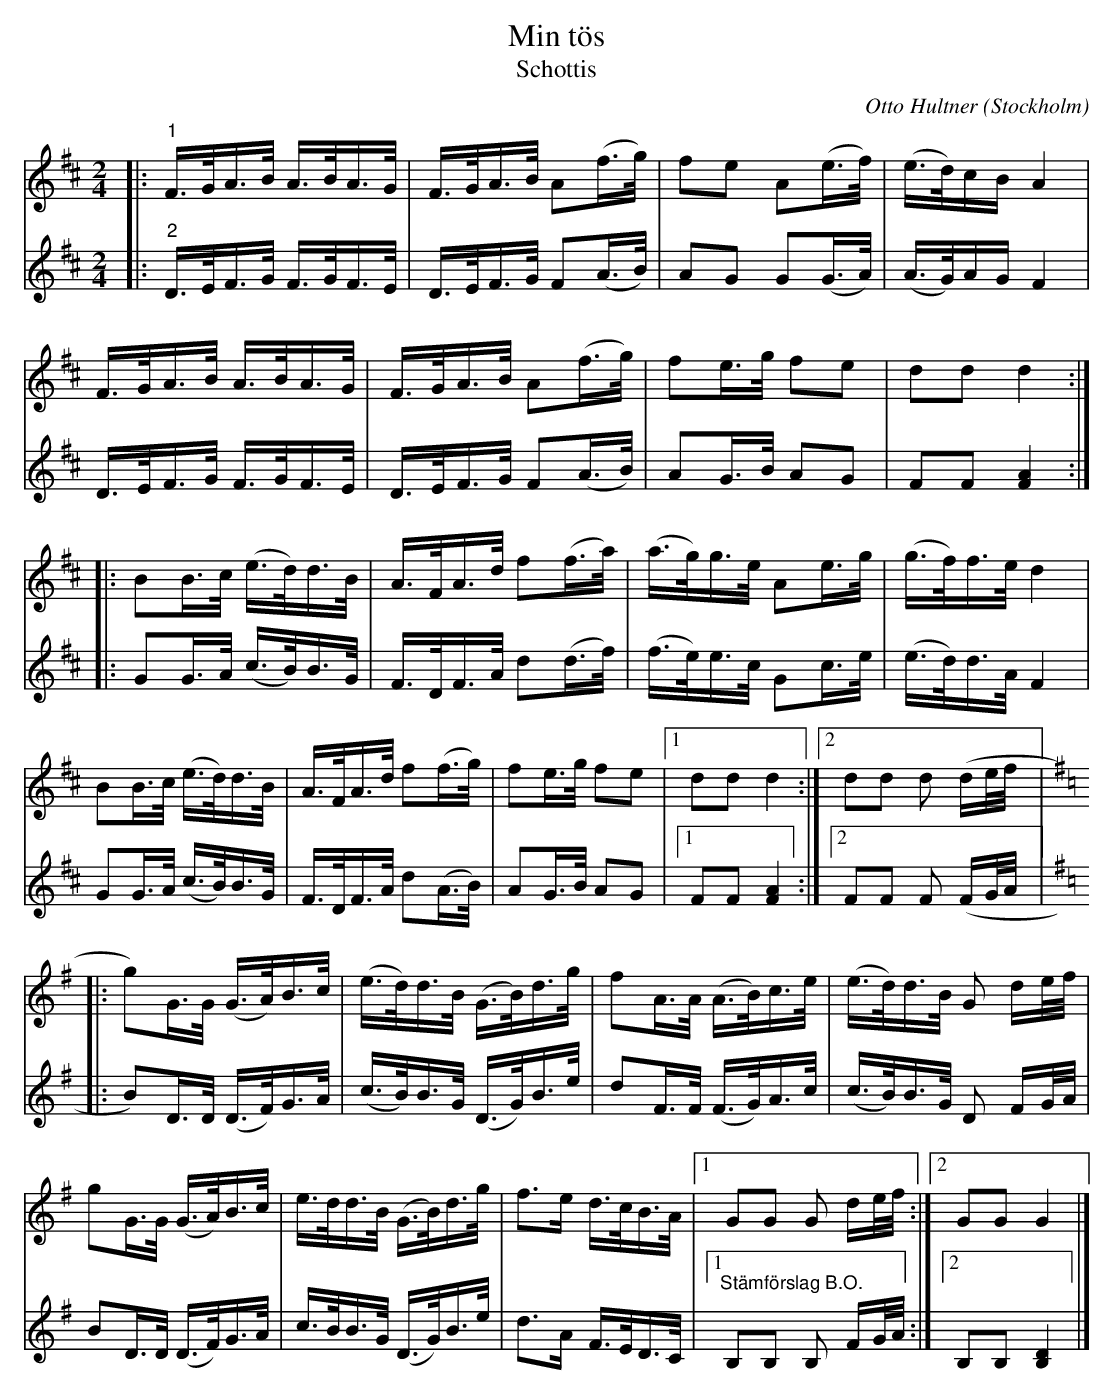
X:1
T:Min tös
T:Schottis
C:Otto Hultner
O:Stockholm
L:1/16
M:2/4
K:D
V:1
|:"^1" F>GA>B A>BA>G | F>GA>B A2(f>g) | f2e2 A2(e>f) | (e>d)cB A4 |
F>GA>B A>BA>G | F>GA>B A2(f>g) | f2e>g f2e2 | d2d2 d4 ::
B2B>c (e>d)d>B | A>FA>d f2(f>a) | (a>g)g>e A2e>g | (g>f)f>e d4 |
B2B>c (e>d)d>B | A>FA>d f2(f>g) | f2e>g f2e2 |1 d2d2 d4 :|2 d2d2 d2 (de/f/ |:
[K:G] g2)G>G (G>A)B>c | (e>d)d>B (G>B)d>g | f2A>A (A>B)c>e | (e>d)d>B G2 de/f/ |
g2G>G (G>A)B>c | e>dd>B (G>B)d>g | f2>e2 d>cB>A |1 G2G2 G2 de/f/ :|2 G2G2 G4 |]
V:2
|:"^2" D>EF>G F>GF>E | D>EF>G F2(A>B) | A2G2 G2(G>A) | (A>G)AG F4 |
D>EF>G F>GF>E | D>EF>G F2(A>B) | A2G>B A2G2 | F2F2 [FA]4 ::
G2G>A (c>B)B>G | F>DF>A d2(d>f) | (f>e)e>c G2c>e | (e>d)d>A F4 |
G2G>A (c>B)B>G | F>DF>A d2(A>B) | A2G>B A2G2 |1 F2F2 [FA]4 :|2 F2F2 F2 (FG/A/ |:
[K:G] B2)D>D (D>F)G>A | (c>B)B>G (D>G)B>e | d2F>F (F>G)A>c | (c>B)B>G D2 FG/A/ |
B2D>D (D>F)G>A | c>BB>G (D>G)B>e | d2>A2 F>ED>C |1 "^Stämförslag B.O." B,2B,2 B,2 FG/A/ :|2 B,2B,2 [B,D]4 |]
